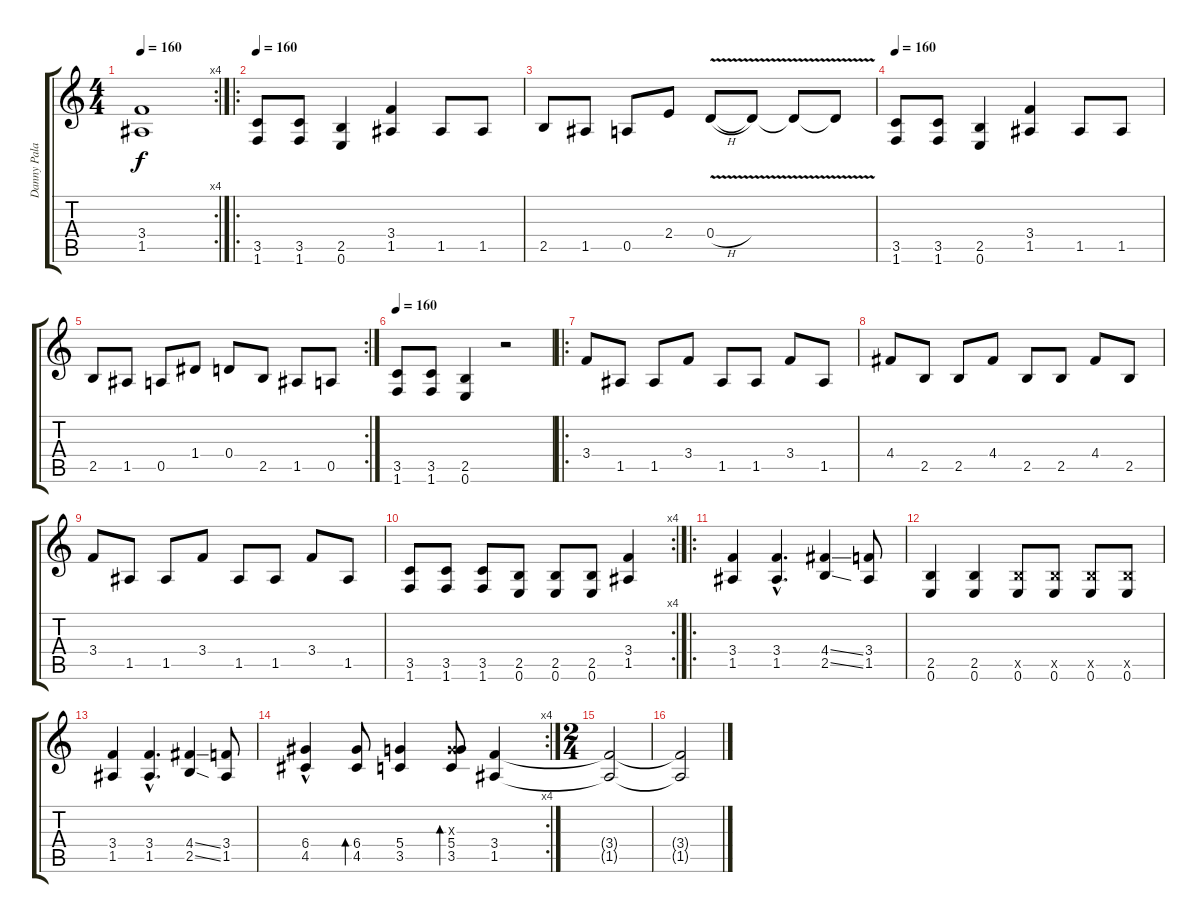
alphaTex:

\track ("Danny Palacio" "Danny Pala") {instrument distortionguitar}
\staff {score tabs}
\tuning (E4 B3 G3 D3 A2 E2) {hide}
\rc 4
\ts (4 4)
\tempo 160
\clef g2
\ks c
(3.4{t} 1.5{t}).1{dy f} |
\ro
\tempo 160
(3.5 1.6).8 (3.5 1.6).8 (2.5 0.6).4 (3.4 1.5).4 1.5.8 1.5.8 |
2.5.8 1.5.8 0.5.8 2.4.8 0.4{v h}.8 0.4{v t}.8 0.4{v t}.8 0.4{v t}.8 |
\tempo 160
(3.5 1.6).8 (3.5 1.6).8 (2.5 0.6).4 (3.4 1.5).4 1.5.8 1.5.8 |
\rc 2
2.5.8 1.5.8 0.5.8 1.4.8 0.4.8 2.5.8 1.5.8 0.5.8 |
\tempo 160
(3.5 1.6).8 (3.5 1.6).8 (2.5 0.6).4 r.2 |
\ro
3.4.8 1.5.8 1.5.8 3.4.8 1.5.8 1.5.8 3.4.8 1.5.8 |
4.4.8 2.5.8 2.5.8 4.4.8 2.5.8 2.5.8 4.4.8 2.5.8 |
3.4.8 1.5.8 1.5.8 3.4.8 1.5.8 1.5.8 3.4.8 1.5.8 |
\rc 4
(3.5 1.6).8 (3.5 1.6).8 (3.5 1.6).8 (2.5 0.6).8 (2.5 0.6).8 (2.5 0.6).8 (3.4 1.5).4 |
\ro
(3.4 1.5).4 (3.4{hac} 1.5{hac}).4{d} (4.4{ss} 2.5{ss}).4 (3.4 1.5).8 |
(2.5 0.6).4 (2.5 0.6).4 (2.5{x} 0.6).8 (2.5{x} 0.6).8 (2.5{x} 0.6).8 (2.5{x} 0.6).8 |
(3.4 1.5).4 (3.4{hac} 1.5{hac}).4{d} (4.4{ss} 2.5{ss}).4 (3.4 1.5).8 |
\rc 4
(6.4 4.5{hac}).4 (6.4 4.5).8{bd 480} (5.4 3.5).4 (0.3{x} 5.4 3.5).8{bd 480} (3.4 1.5).4 |
\ts (2 4)
(3.4{t} 1.5{t}).2 |
(3.4{t} 1.5{t}).2
